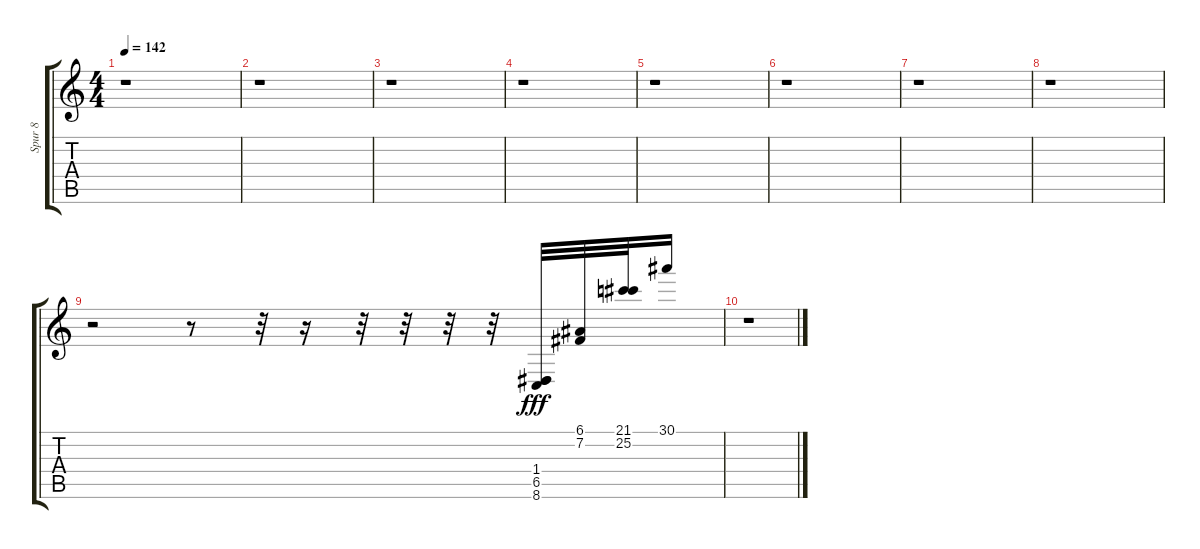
\track ("Spur 8" "Spur 8") {instrument guitarfretnoise}
\staff {score tabs}
\tuning (E4 B3 G3 D3 A2 E2) {hide}
\ts (4 4)
\tempo 142
\clef g2
\ks c
r.1{dy fff} |
r.1 |
r.1 |
r.1 |
r.1 |
r.1 |
r.1 |
r.1 |
r.2 r.8 r.32 r.16{balance 1} r.32 r.32{balance 4} r.32{balance 5} r.32{balance 6} (1.4 6.5 8.6).32{balance 7} (6.1 7.2).32{balance 9} (21.1 25.2).32{balance 10} 30.1.16{balance 11} |
r.1
